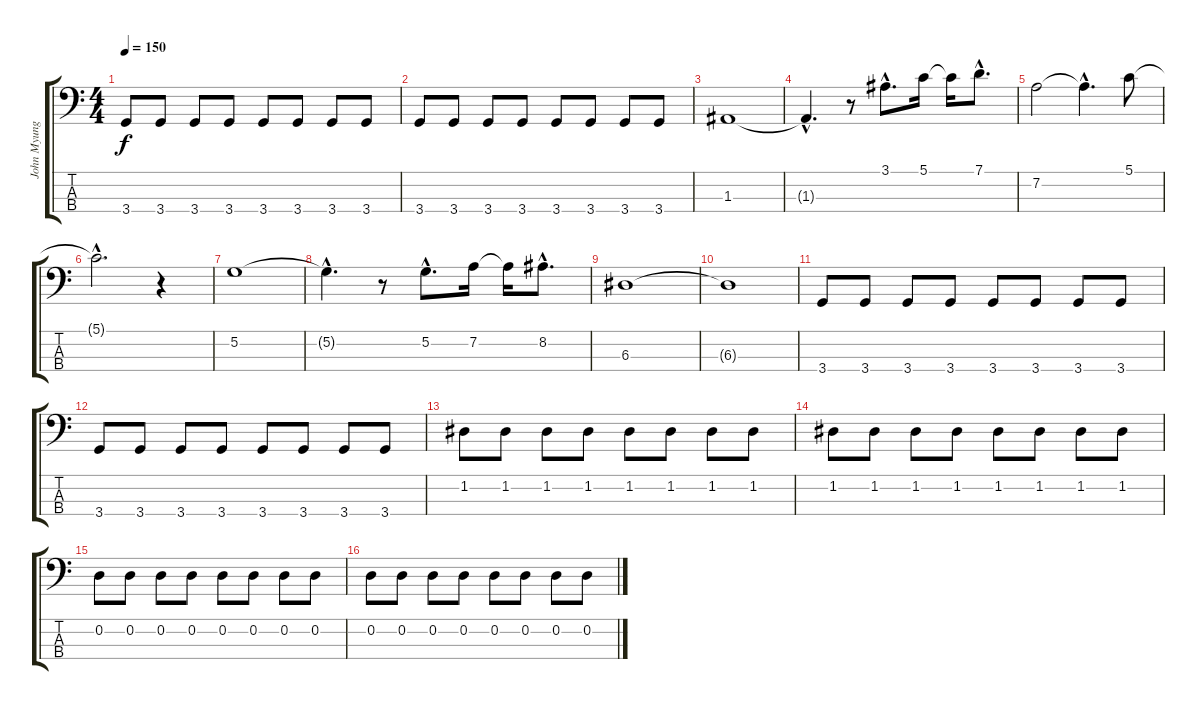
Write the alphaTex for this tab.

\track ("John Myung: Bass" "John Myung") {instrument electricbassfinger}
\staff {score tabs}
\tuning (G2 D2 A1 E1) {hide}
\ts (4 4)
\tempo 150
\clef f4
\ks c
3.4.8{dy f} 3.4.8 3.4.8 3.4.8 3.4.8 3.4.8 3.4.8 3.4.8 |
3.4.8 3.4.8 3.4.8 3.4.8 3.4.8 3.4.8 3.4.8 3.4.8 |
1.3.1 |
1.3{hac t}.4{d} r.8 3.1{hac}.8{d} 5.1.16 5.1{t}.16 7.1{hac}.8{d} |
7.2.2 7.2{hac t}.4{d} 5.1.8 |
5.1{hac t}.2{d} r.4 |
5.2.1 |
5.2{hac t}.4{d} r.8 5.2{hac}.8{d} 7.2.16 7.2{t}.16 8.2{hac}.8{d} |
6.3.1 |
6.3{t}.1 |
3.4.8 3.4.8 3.4.8 3.4.8 3.4.8 3.4.8 3.4.8 3.4.8 |
3.4.8 3.4.8 3.4.8 3.4.8 3.4.8 3.4.8 3.4.8 3.4.8 |
1.2.8 1.2.8 1.2.8 1.2.8 1.2.8 1.2.8 1.2.8 1.2.8 |
1.2.8 1.2.8 1.2.8 1.2.8 1.2.8 1.2.8 1.2.8 1.2.8 |
0.2.8 0.2.8 0.2.8 0.2.8 0.2.8 0.2.8 0.2.8 0.2.8 |
0.2.8 0.2.8 0.2.8 0.2.8 0.2.8 0.2.8 0.2.8 0.2.8
